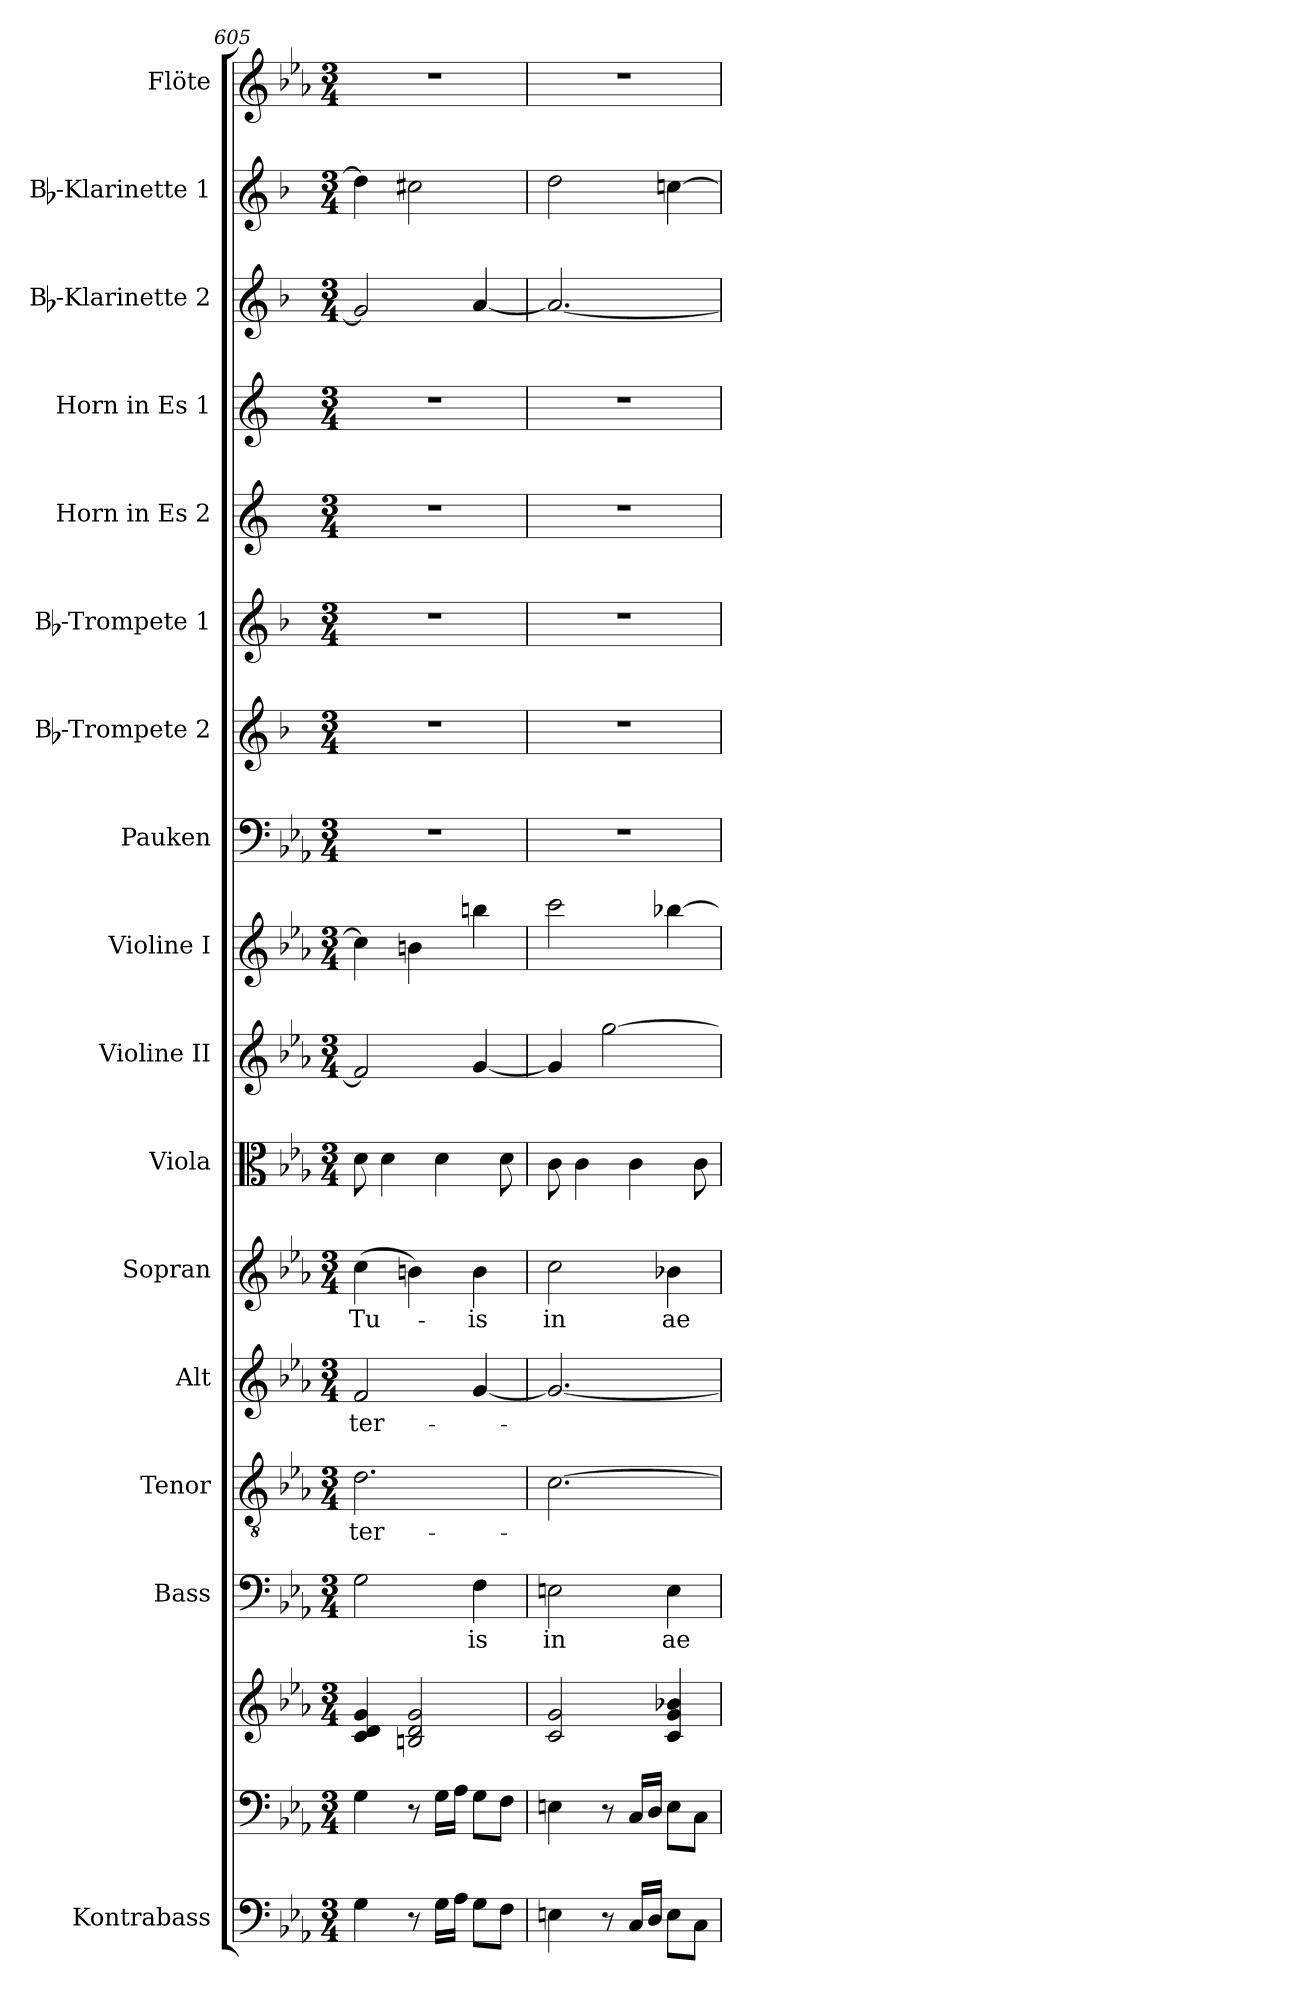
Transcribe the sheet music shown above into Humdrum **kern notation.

**kern	**kern	**kern	**kern	**text	**kern	**text	**kern	**text	**kern	**text	**kern	**kern	**kern	**kern	**kern	**kern	**kern	**kern	**kern	**kern	**kern
*part17	*part16	*part16	*part15	*part15	*part14	*part14	*part13	*part13	*part12	*part12	*part11	*part10	*part9	*part8	*part7	*part6	*part5	*part4	*part3	*part2	*part1
*staff18	*staff17	*staff16	*staff15	*staff15	*staff14	*staff14	*staff13	*staff13	*staff12	*staff12	*staff11	*staff10	*staff9	*staff8	*staff7	*staff6	*staff5	*staff4	*staff3	*staff2	*staff1
*I"Kontrabass	*	*	*I"Bass	*	*I"Tenor	*	*I"Alt	*	*I"Sopran	*	*I"Viola	*I"Violine II	*I"Violine I	*I"Pauken	*I"Bb-Trompete 2	*I"Bb-Trompete 1	*I"Horn in Es 2	*I"Horn in Es 1	*I"Bb-Klarinette 2	*I"Bb-Klarinette 1	*I"Flöte
*I'Kb.	*	*	*I'B.	*	*I'T.	*	*I'A.	*	*I'S.	*	*I'Vla.	*I'Vl. II	*I'Vl. I	*I'Pk.	*I'Bb Trp. 2	*I'Bb Trp. 1	*	*	*I'Bb Kl. 2	*I'Bb Kl. 1	*I'Fl.
*clefF4	*clefF4	*clefG2	*clefF4	*	*clefGv2	*	*clefG2	*	*clefG2	*	*clefC3	*clefG2	*clefG2	*clefF4	*clefG2	*clefG2	*clefG2	*clefG2	*clefG2	*clefG2	*clefG2
*ITrd7c12	*	*	*	*	*	*	*	*	*	*	*	*	*	*	*ITrd1c2	*ITrd1c2	*ITrd5c9	*ITrd5c9	*ITrd1c2	*ITrd1c2	*
*k[b-e-a-]	*k[b-e-a-]	*k[b-e-a-]	*k[b-e-a-]	*	*k[b-e-a-]	*	*k[b-e-a-]	*	*k[b-e-a-]	*	*k[b-e-a-]	*k[b-e-a-]	*k[b-e-a-]	*k[b-e-a-]	*k[b-e-a-]	*k[b-e-a-]	*k[b-e-a-]	*k[b-e-a-]	*k[b-e-a-]	*k[b-e-a-]	*k[b-e-a-]
*E-:	*E-:	*E-:	*E-:	*	*E-:	*	*E-:	*	*E-:	*	*E-:	*E-:	*E-:	*E-:	*E-:	*E-:	*E-:	*E-:	*E-:	*E-:	*E-:
*M3/4	*M3/4	*M3/4	*M3/4	*	*M3/4	*	*M3/4	*	*M3/4	*	*M3/4	*M3/4	*M3/4	*M3/4	*M3/4	*M3/4	*M3/4	*M3/4	*M3/4	*M3/4	*M3/4
=605	=605	=605	=605	=605	=605	=605	=605	=605	=605	=605	=605	=605	=605	=605	=605	=605	=605	=605	=605	=605	=605
!	!	!	!	!	!	!LO:LY:b	!	!LO:LY:b	!	!LO:LY:b	!	!	!	!	!	!	!	!	!	!	!
4GG\	4G\	4c/ 4d/ 4g/	2G\	.	2.d\	-ter-	2f/	-ter-	(>4cc\	Tu-	8d\	2f/]	4cc\]	2.r	2.r	2.r	2.r	2.r	2f/]	4cc\]	2.r
.	.	.	.	.	.	.	.	.	.	.	4d\	.	.	.	.	.	.	.	.	.	.
8r	8r	2Bn/ 2d/ 2g/	.	.	.	.	.	.	4bn\)	.	.	.	4bn\	.	.	.	.	.	.	2bn\	.
16GG\LL	16G\LL	.	.	.	.	.	.	.	.	.	4d\	.	.	.	.	.	.	.	.	.	.
16AA-\JJ	16A-\JJ	.	.	.	.	.	.	.	.	.	.	.	.	.	.	.	.	.	.	.	.
!	!	!	!	!LO:LY:b	!	!	!	!	!	!LO:LY:b	!	!	!	!	!	!	!	!	!	!	!
8GG\L	8G\L	.	4F\	-is	.	.	[4g/	.	4b\	-is	.	[4g/	4bbn\	.	.	.	.	.	[4g/	.	.
8FF\J	8F\J	.	.	.	.	.	.	.	.	.	8d\	.	.	.	.	.	.	.	.	.	.
=606	=606	=606	=606	=606	=606	=606	=606	=606	=606	=606	=606	=606	=606	=606	=606	=606	=606	=606	=606	=606	=606
!	!	!	!	!LO:LY:b	!	!	!	!	!	!LO:LY:b	!	!	!	!	!	!	!	!	!	!	!
4EEn\	4En\	2c/ 2g/	2En\	in	[2.c\	.	2.g/_	.	2cc\	in	8c\	4g/]	2ccc\	2.r	2.r	2.r	2.r	2.r	2.g/_	2cc\	2.r
.	.	.	.	.	.	.	.	.	.	.	4c\	.	.	.	.	.	.	.	.	.	.
8r	8r	.	.	.	.	.	.	.	.	.	.	[2gg\	.	.	.	.	.	.	.	.	.
16CC/LL	16C/LL	.	.	.	.	.	.	.	.	.	4c\	.	.	.	.	.	.	.	.	.	.
16DD/JJ	16D/JJ	.	.	.	.	.	.	.	.	.	.	.	.	.	.	.	.	.	.	.	.
!	!	!	!	!LO:LY:b	!	!	!	!	!	!LO:LY:b	!	!	!	!	!	!	!	!	!	!	!
8EE\L	8E\L	4c/ 4g/ 4b-X/	4E\	ae-	.	.	.	.	4b-X\	ae-	.	.	[4bb-X\	.	.	.	.	.	.	[4b-X\	.
8CC\J	8C\J	.	.	.	.	.	.	.	.	.	8c\	.	.	.	.	.	.	.	.	.	.
=	=	=	=	=	=	=	=	=	=	=	=	=	=	=	=	=	=	=	=	=	=
*-	*-	*-	*-	*-	*-	*-	*-	*-	*-	*-	*-	*-	*-	*-	*-	*-	*-	*-	*-	*-	*-
